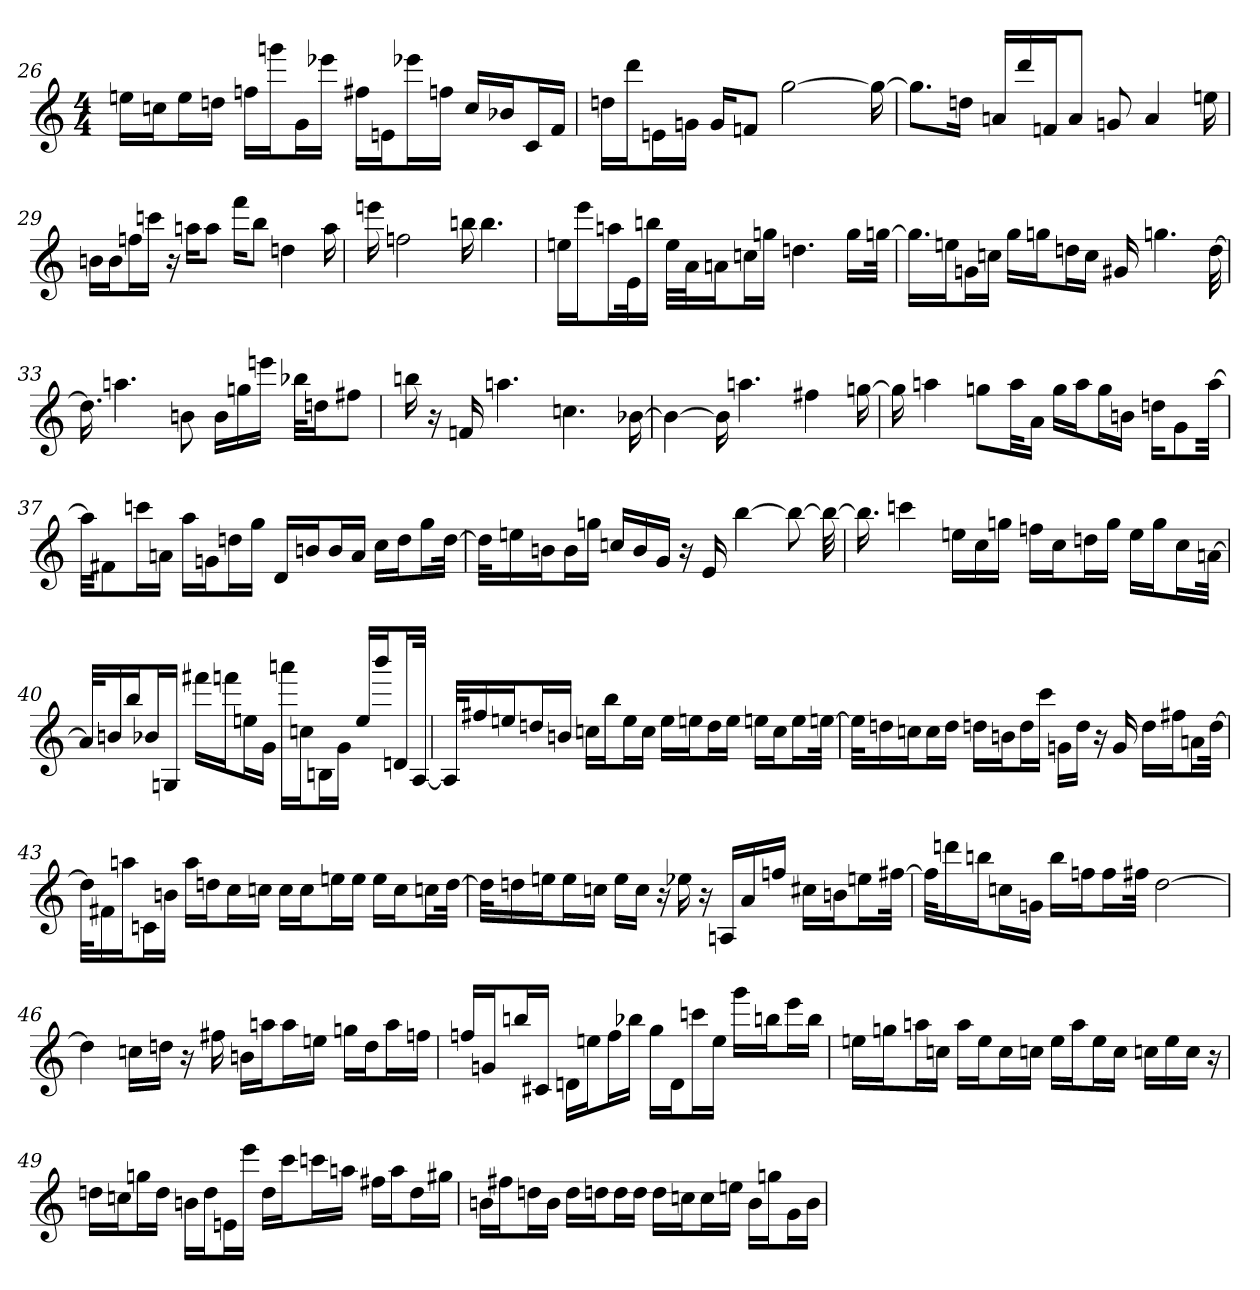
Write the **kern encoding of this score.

**kern
*part1
*staff1
*clefG2
*M4/4
=26
16een\LL
16ccn\J
16ee\L
16ddn\JJ
16ffn\LL
16gggn\J
16g\L
16eee-X\JJ
16ff#X\LL
16en\J
16eee-X\L
16ffn\JJ
16cc/LL
16b-X/J
16c/L
16f/JJ
=27
16ddn\LL
16ddd\J
16en\L
16gn\JJ
16g/KL
8fn/J
[2gg
16gg_
=28
8.gg\L]
16ddn\Jk
16an/LL
16ddd/J
16fn/K
8a/J
8gn
4a
16een
=29
16bn\LL
16b\J
16ffn\L
16cccn\JJ
16r
16aan\KL
8aa\J
16fff\KL
8bb\J
4ddn
16aa
=30
16eeen
2ffn
16bbn
4.bb
=31
16een\LL
16eee\J
16aan\L
32e\K
16bbn\JJ
32ee\LLL
32a\J
16an\J
16ccn\L
16ggn\JJ
4.ddn
16gg\LL
[32ggn\JJk
=32
16.gg\LL]
16een\J
16gn\L
16ccn\JJ
16gg\LL
16ggn\J
16ddn\L
16cc\JJ
16g#X
4.ggn
[32dd
=33
16.dd]
4.aan
8bn
16b\LL
16ggn\
16eeen\JJ
32bb-X\KLL
16ddn\J
8ff#X\J
=34
16bbn
16r
16fn
4.aan
4.ccn
[16b-X
=35
4b-_
16b-]
4.aan
4ff#X
[16ggn
=36
16gg]
4aan
8ggn\L
32aa\KL
16a\JJ
16gg\LL
16aa\J
16gg\L
16bn\JJ
16ddn\KL
8g\
[32aa\Jkk
=37
32aa\KKL]
8f#X\
16cccn\L
16an\JJ
16aa\LL
16gn\J
16ddn\L
16gg\JJ
16d/LL
16bn/J
16b/L
16a/JJ
16cc\LL
16dd\J
16gg\L
[32dd\JJk
=38
32dd\KLL]
16een\
16bn\J
16b\L
16ggn\JJ
16ccn/LL
16b/
16g/JJ
16r
16e
[4bb
8bb_
32bb_
=39
16.bb]
4cccn
16een\LL
16cc\
16ggn\JJ
16ffn\LL
16cc\J
16ddn\L
16gg\JJ
16ee\LL
16gg\J
16cc\L
[32an\JJk
=40
32a/KLL]
16bn/
16bb/J
16b-X/L
16Gn/JJ
16fff#X\LL
16fffn\J
16een\L
16g\JJ
16aaan\LL
16ccn\J
16Bn\L
16g\JJ
16ee/LL
16bbb/J
16dn/L
[32A/JJk
=41
32A/KLL]
16ff#X/
16een/J
16ddn/L
16bn/JJ
16ccn\LL
16bb\J
16ee\L
16cc\JJ
16ee\LL
16een\J
16dd\L
16ee\JJ
16een\LL
16cc\J
16ee\L
[32een\JJk
=42
32ee\KLL]
16ddn\
16ccn\J
16cc\L
16dd\JJ
16ddn\LL
16bn\J
16dd\L
16ccc\JJ
16gn\LL
16dd\JJ
16r
16g
16dd\LL
16ff#X\J
16an\L
[32dd\JJk
=43
32dd\KLL]
16f#X\
16aan\J
16cn\L
16bn\JJ
16aa\LL
16ddn\J
16cc\L
16ccn\JJ
16cc\LL
16cc\J
16een\L
16ee\JJ
16ee\LL
16cc\J
16ccn\L
[32dd\JJk
=44
32dd\KLL]
16ddn\
16een\J
16ee\L
16ccn\JJ
16ee\LL
16cc\JJ
16r
16ee-X
16r
16An/LL
16a/
16ffn/JJ
16cc#X\LL
16bn\J
16een\L
[32ff#X\JJk
=45
32ff#\KLL]
16dddn\
16bbn\J
16ccn\L
16gn\JJ
16bb\LL
16ffn\J
16ff\L
32ff#X\JJk
[2dd
=46
4dd]
16ccn\LL
16ddn\JJ
16r
16ff#X
16bn\LL
16aan\J
16aa\L
16een\JJ
16ggn\LL
16dd\J
16aa\L
16ffn\JJ
=47
16ffn/LL
16gn/J
16bbn/L
16c#X/JJ
16dn\LL
16een\J
16ff\L
16bb-X\JJ
16gg\LL
16d\J
16cccn\L
16ee\JJ
16ggg\LL
16bbn\J
16eee\L
16bb\JJ
=48
16een\LL
16ggn\J
16aan\L
16ccn\JJ
16aa\LL
16ee\J
16cc\L
16ccn\JJ
16ee\LL
16aa\J
16ee\L
16cc\JJ
16ccn\LL
16ee\
16cc\JJ
16r
=49
16ddn\LL
16ccn\J
16ggn\L
16dd\JJ
16bn\LL
16dd\J
16en\L
16eee\JJ
16dd\LL
16ccc\J
16cccn\L
16aan\JJ
16ff#X\LL
16aa\J
16dd\L
16gg#X\JJ
=50
16bn\LL
16ff#X\J
16ddn\L
16b\JJ
16dd\LL
16ddn\J
16dd\L
16dd\JJ
16dd\LL
16ccn\J
16cc\L
16een\JJ
16b\LL
16ggn\J
16g\L
16b\JJ
=
*-
